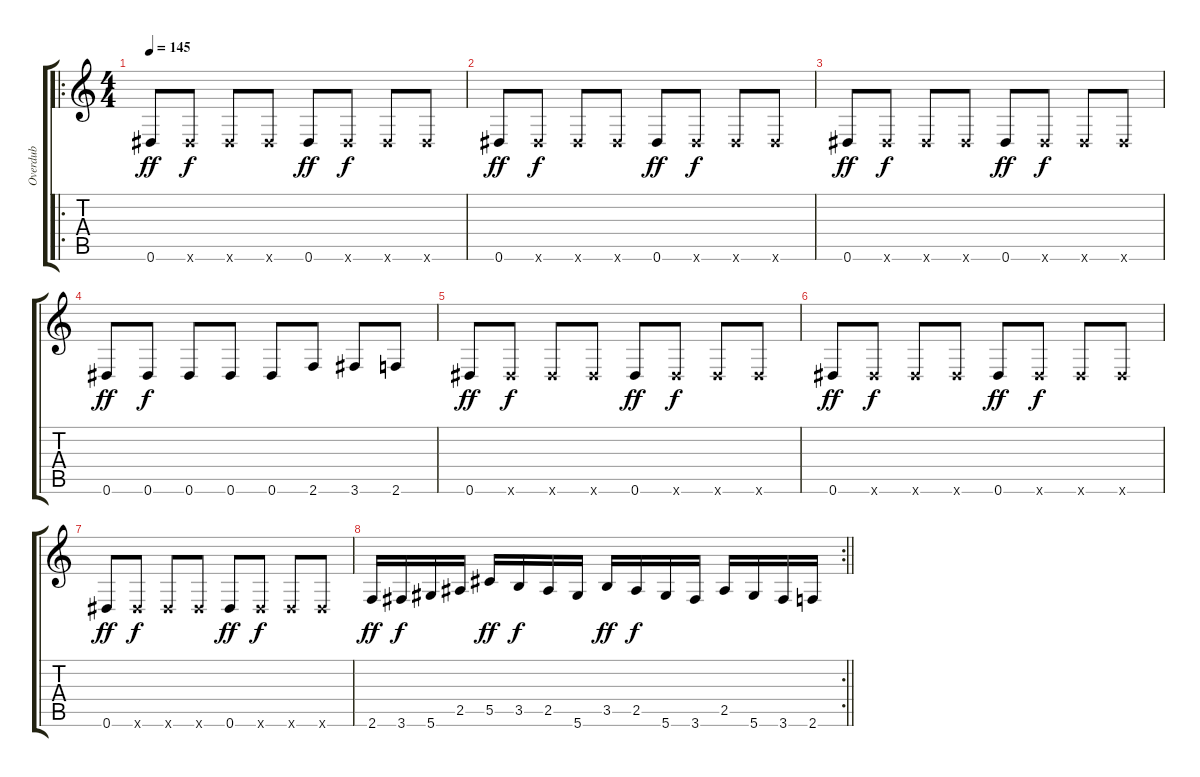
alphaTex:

\track ("Overdub" "Overdub") {instrument fretlessbass}
\staff {score tabs}
\tuning (Eb4 Bb3 Gb3 Db3 Ab2 Eb2) {hide}
\ro
\ts (4 4)
\tempo 145
\clef g2
\ks c
0.6.8{dy ff} 0.6{x}.8{dy f} 0.6{x}.8 0.6{x}.8 0.6.8{dy ff} 0.6{x}.8{dy f} 0.6{x}.8 0.6{x}.8 |
0.6.8{dy ff} 0.6{x}.8{dy f} 0.6{x}.8 0.6{x}.8 0.6.8{dy ff} 0.6{x}.8{dy f} 0.6{x}.8 0.6{x}.8 |
0.6.8{dy ff} 0.6{x}.8{dy f} 0.6{x}.8 0.6{x}.8 0.6.8{dy ff} 0.6{x}.8{dy f} 0.6{x}.8 0.6{x}.8 |
0.6.8{dy ff} 0.6.8{dy f} 0.6.8 0.6.8 0.6.8 2.6.8 3.6.8 2.6.8 |
0.6.8{dy ff} 0.6{x}.8{dy f} 0.6{x}.8 0.6{x}.8 0.6.8{dy ff} 0.6{x}.8{dy f} 0.6{x}.8 0.6{x}.8 |
0.6.8{dy ff} 0.6{x}.8{dy f} 0.6{x}.8 0.6{x}.8 0.6.8{dy ff} 0.6{x}.8{dy f} 0.6{x}.8 0.6{x}.8 |
0.6.8{dy ff} 0.6{x}.8{dy f} 0.6{x}.8 0.6{x}.8 0.6.8{dy ff} 0.6{x}.8{dy f} 0.6{x}.8 0.6{x}.8 |
\rc 2
\barLineRight lightlight
2.6.16{dy ff} 3.6.16{dy f} 5.6.16 2.5.16 5.5.16{dy ff} 3.5.16{dy f} 2.5.16 5.6.16 3.5.16{dy ff} 2.5.16{dy f} 5.6.16 3.6.16 2.5.16 5.6.16 3.6.16 2.6.16
